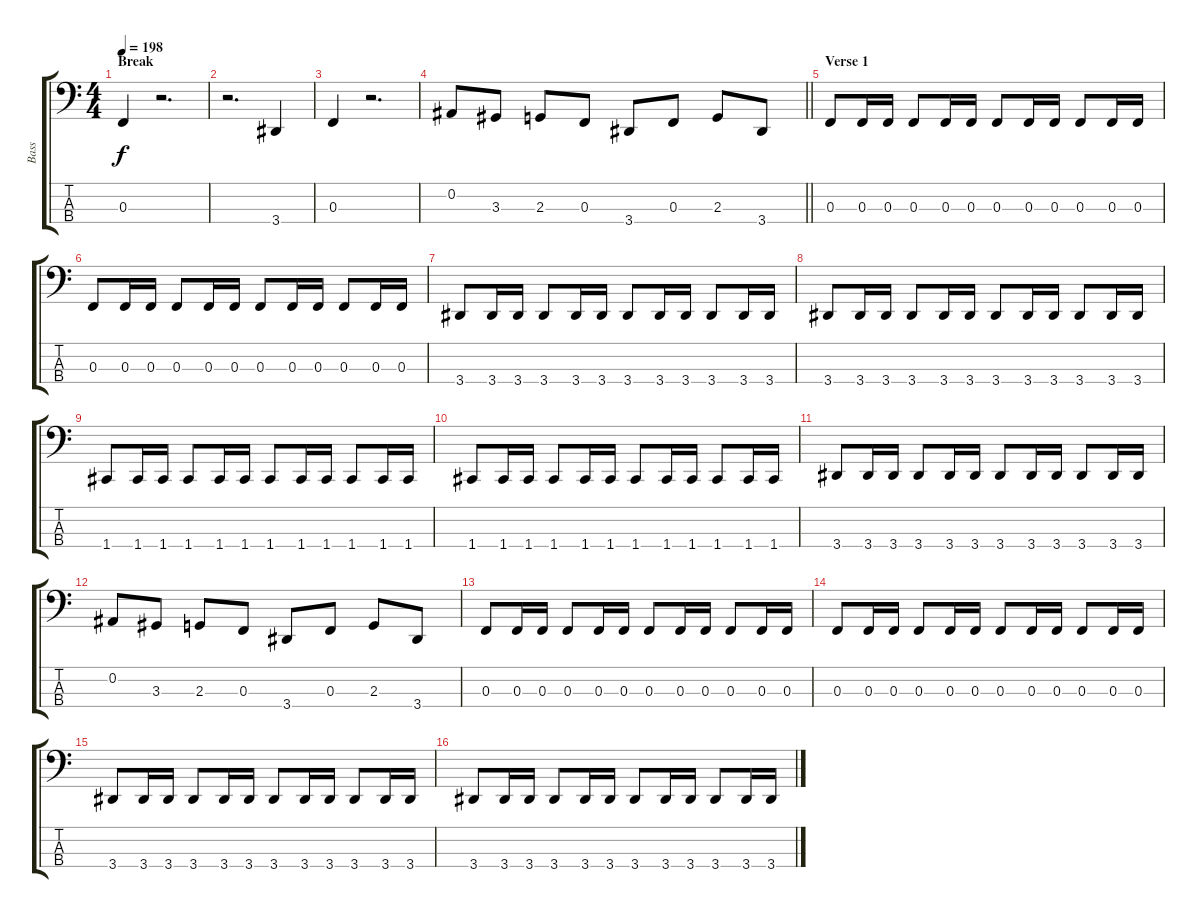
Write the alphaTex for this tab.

\track ("Bass" "Bass") {instrument electricbasspick}
\staff {score tabs}
\tuning (Eb2 Bb1 F1 C1) {hide}
\ts (4 4)
\section ("" "Break")
\tempo 198
\clef f4
\ks c
0.3.4{dy f} r.2{d} |
r.2{d} 3.4.4 |
0.3.4 r.2{d} |
\barLineRight lightlight
0.2.8 3.3.8 2.3.8 0.3.8 3.4.8 0.3.8 2.3.8 3.4.8 |
\section ("" "Verse 1")
0.3.8 0.3.16 0.3.16 0.3.8 0.3.16 0.3.16 0.3.8 0.3.16 0.3.16 0.3.8 0.3.16 0.3.16 |
0.3.8 0.3.16 0.3.16 0.3.8 0.3.16 0.3.16 0.3.8 0.3.16 0.3.16 0.3.8 0.3.16 0.3.16 |
3.4.8 3.4.16 3.4.16 3.4.8 3.4.16 3.4.16 3.4.8 3.4.16 3.4.16 3.4.8 3.4.16 3.4.16 |
3.4.8 3.4.16 3.4.16 3.4.8 3.4.16 3.4.16 3.4.8 3.4.16 3.4.16 3.4.8 3.4.16 3.4.16 |
1.4.8 1.4.16 1.4.16 1.4.8 1.4.16 1.4.16 1.4.8 1.4.16 1.4.16 1.4.8 1.4.16 1.4.16 |
1.4.8 1.4.16 1.4.16 1.4.8 1.4.16 1.4.16 1.4.8 1.4.16 1.4.16 1.4.8 1.4.16 1.4.16 |
3.4.8 3.4.16 3.4.16 3.4.8 3.4.16 3.4.16 3.4.8 3.4.16 3.4.16 3.4.8 3.4.16 3.4.16 |
0.2.8 3.3.8 2.3.8 0.3.8 3.4.8 0.3.8 2.3.8 3.4.8 |
0.3.8 0.3.16 0.3.16 0.3.8 0.3.16 0.3.16 0.3.8 0.3.16 0.3.16 0.3.8 0.3.16 0.3.16 |
0.3.8 0.3.16 0.3.16 0.3.8 0.3.16 0.3.16 0.3.8 0.3.16 0.3.16 0.3.8 0.3.16 0.3.16 |
3.4.8 3.4.16 3.4.16 3.4.8 3.4.16 3.4.16 3.4.8 3.4.16 3.4.16 3.4.8 3.4.16 3.4.16 |
3.4.8 3.4.16 3.4.16 3.4.8 3.4.16 3.4.16 3.4.8 3.4.16 3.4.16 3.4.8 3.4.16 3.4.16
